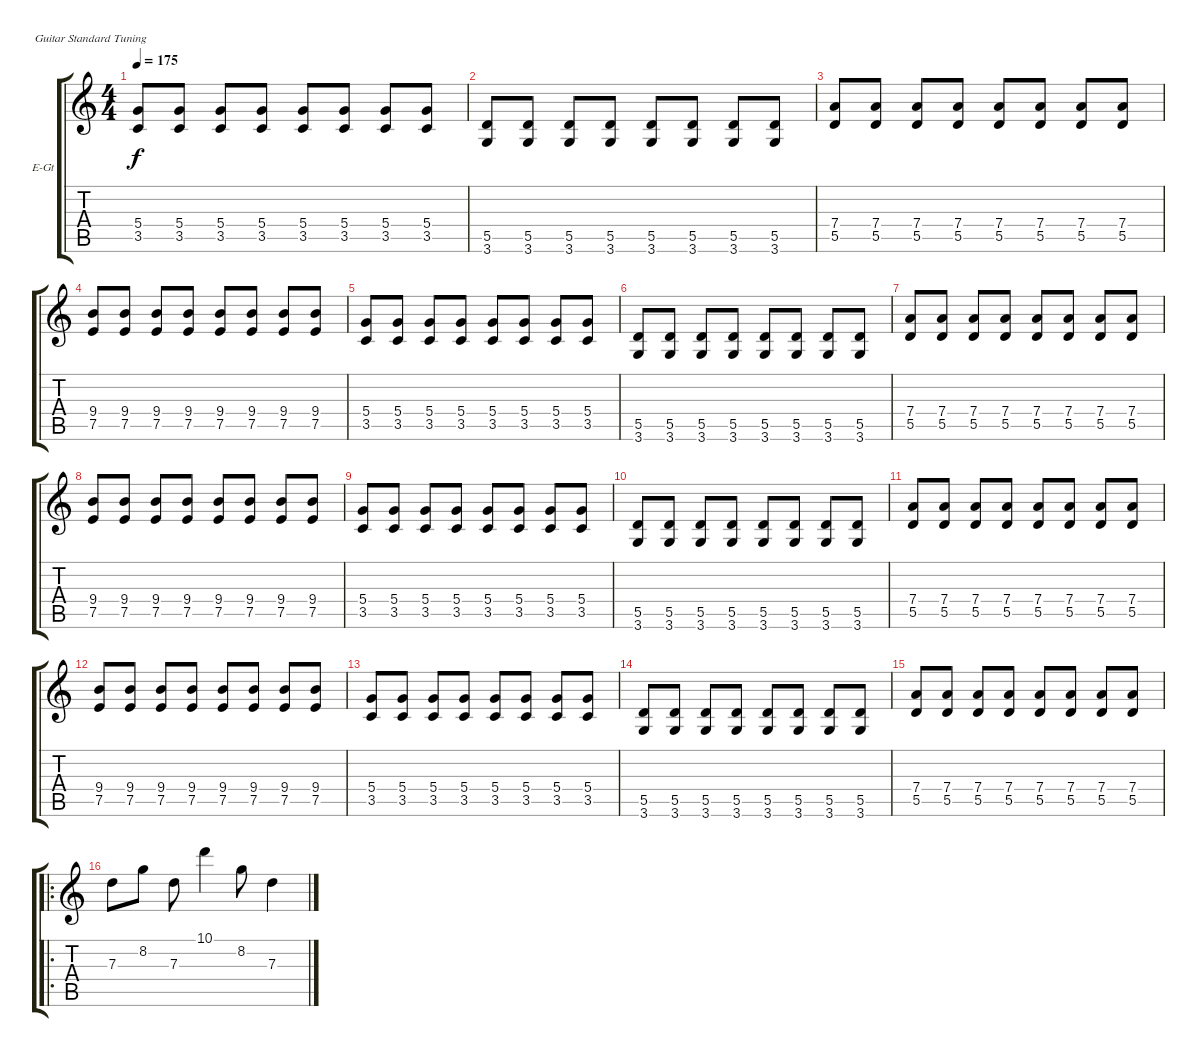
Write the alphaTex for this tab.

\bracketExtendMode groupsimilarinstruments
\firstSystemTrackNameOrientation horizontal
\otherSystemsTrackNameOrientation horizontal
\track ("Track 1" "E-Gt") {instrument distortionguitar}
\staff {score tabs}
\tuning (E4 B3 G3 D3 A2 E2)
\ts (4 4)
\tempo 175
\clef g2
\ks c
(5.4 3.5).8{dy f} (3.5 5.4).8 (5.4 3.5).8 (3.5 5.4).8 (5.4 3.5).8 (3.5 5.4).8 (5.4 3.5).8 (3.5 5.4).8 |
(5.5 3.6).8 (3.6 5.5).8 (5.5 3.6).8 (3.6 5.5).8 (5.5 3.6).8 (3.6 5.5).8 (5.5 3.6).8 (3.6 5.5).8 |
(5.5 7.4).8 (7.4 5.5).8 (5.5 7.4).8 (7.4 5.5).8 (5.5 7.4).8 (7.4 5.5).8 (5.5 7.4).8 (7.4 5.5).8 |
(9.4 7.5).8 (9.4 7.5).8 (9.4 7.5).8 (9.4 7.5).8 (9.4 7.5).8 (7.5 9.4).8 (9.4 7.5).8 (7.5 9.4).8 |
(5.4 3.5).8 (3.5 5.4).8 (5.4 3.5).8 (3.5 5.4).8 (5.4 3.5).8 (3.5 5.4).8 (5.4 3.5).8 (3.5 5.4).8 |
(5.5 3.6).8 (3.6 5.5).8 (5.5 3.6).8 (3.6 5.5).8 (5.5 3.6).8 (3.6 5.5).8 (5.5 3.6).8 (3.6 5.5).8 |
(5.5 7.4).8 (7.4 5.5).8 (5.5 7.4).8 (7.4 5.5).8 (5.5 7.4).8 (7.4 5.5).8 (5.5 7.4).8 (7.4 5.5).8 |
(9.4 7.5).8 (9.4 7.5).8 (9.4 7.5).8 (9.4 7.5).8 (9.4 7.5).8 (7.5 9.4).8 (9.4 7.5).8 (7.5 9.4).8 |
(5.4 3.5).8 (3.5 5.4).8 (5.4 3.5).8 (3.5 5.4).8 (5.4 3.5).8 (3.5 5.4).8 (5.4 3.5).8 (3.5 5.4).8 |
(5.5 3.6).8 (3.6 5.5).8 (5.5 3.6).8 (3.6 5.5).8 (5.5 3.6).8 (3.6 5.5).8 (5.5 3.6).8 (3.6 5.5).8 |
(5.5 7.4).8 (7.4 5.5).8 (5.5 7.4).8 (7.4 5.5).8 (5.5 7.4).8 (7.4 5.5).8 (5.5 7.4).8 (7.4 5.5).8 |
(9.4 7.5).8 (9.4 7.5).8 (9.4 7.5).8 (9.4 7.5).8 (9.4 7.5).8 (7.5 9.4).8 (9.4 7.5).8 (7.5 9.4).8 |
(5.4 3.5).8 (3.5 5.4).8 (5.4 3.5).8 (3.5 5.4).8 (5.4 3.5).8 (3.5 5.4).8 (5.4 3.5).8 (3.5 5.4).8 |
(5.5 3.6).8 (3.6 5.5).8 (5.5 3.6).8 (3.6 5.5).8 (5.5 3.6).8 (3.6 5.5).8 (5.5 3.6).8 (3.6 5.5).8 |
(5.5 7.4).8 (7.4 5.5).8 (5.5 7.4).8 (7.4 5.5).8 (5.5 7.4).8 (7.4 5.5).8 (5.5 7.4).8 (7.4 5.5).8 |
\ro
7.3.8 8.2.8 7.3.8 10.1.4 8.2.8 7.3.4
